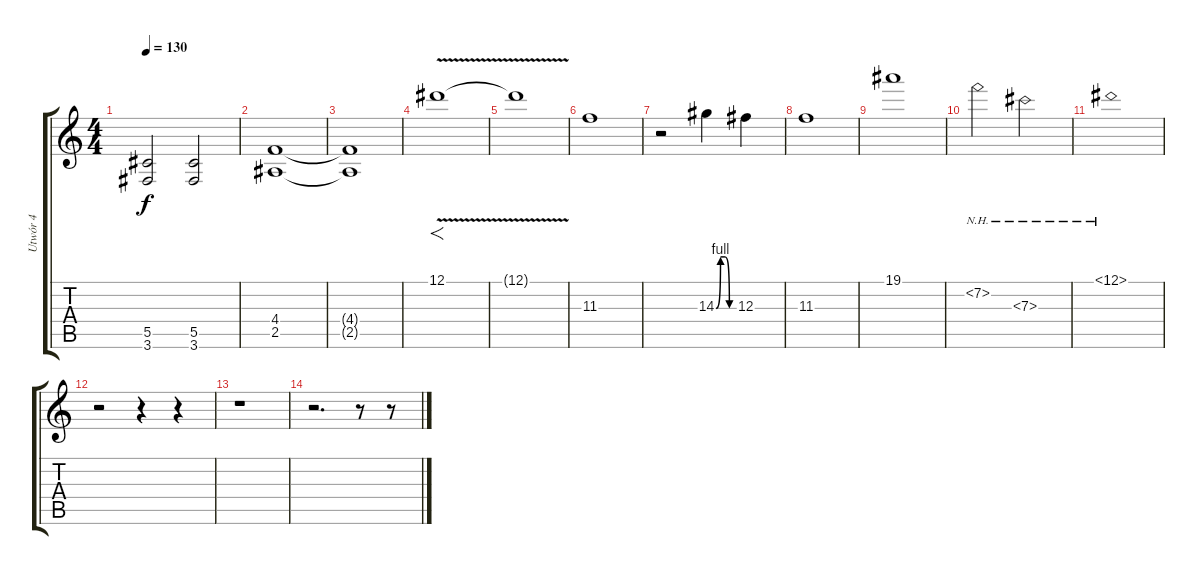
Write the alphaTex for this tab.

\track ("Utwór 4" "Utwór 4") {instrument distortionguitar}
\staff {score tabs}
\tuning (Eb4 Bb3 Gb3 Db3 Ab2 Eb2) {hide}
\ts (4 4)
\tempo 130
\clef g2
\ks c
(5.5 3.6).2{dy f} (5.5 3.6).2 |
(4.4 2.5).1 |
(4.4{t} 2.5{t}).1 |
12.1{v}.1{f} |
12.1{t}.1 |
11.3.1{instrument electricguitarclean} |
r.2 14.3{be (custom 0 0 15 4 30 4 45 0 60 0)}.4 12.3.4 |
11.3.1 |
19.1.1{volume 13 instrument electricguitarclean} |
7.2{nh}.2 7.3{nh}.2 |
12.1{nh}.1 |
r.2 r.4 r.4 |
r.1 |
r.2{d} r.8 r.8
